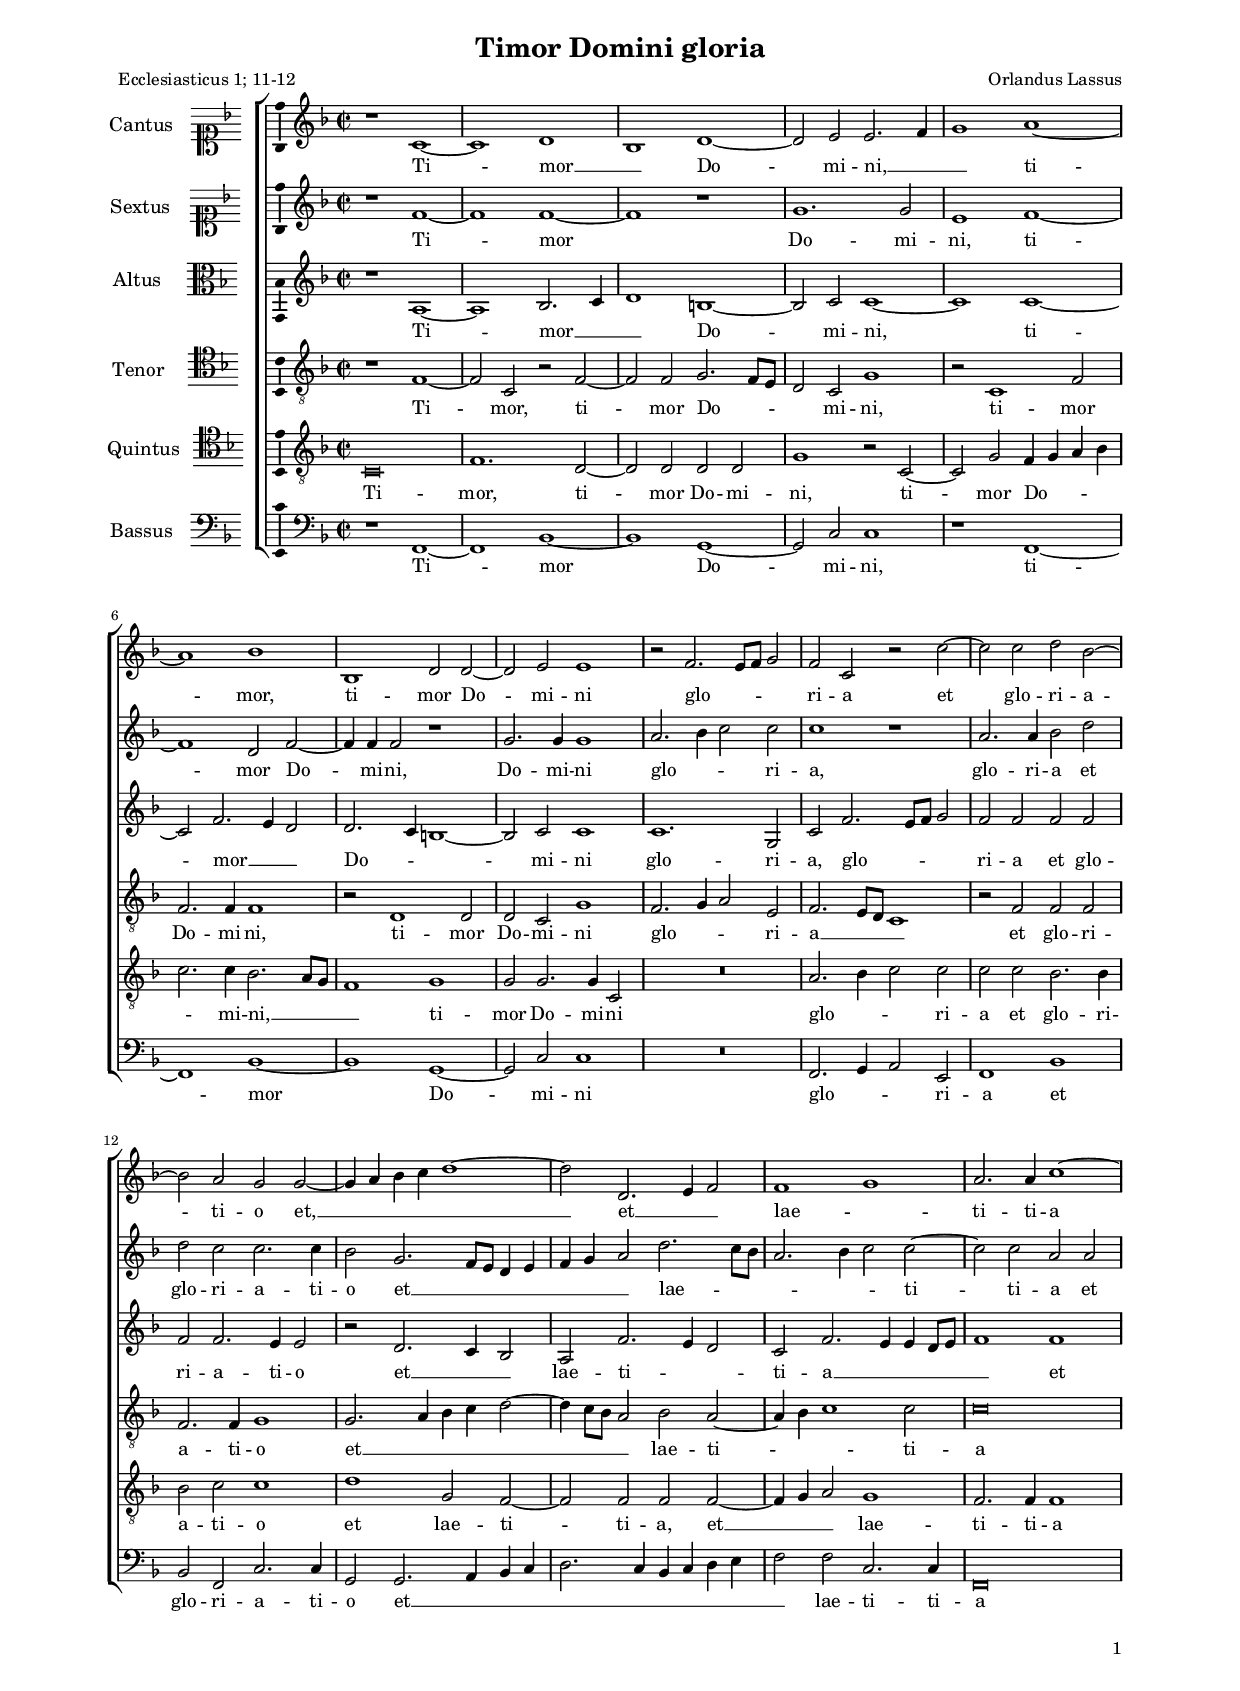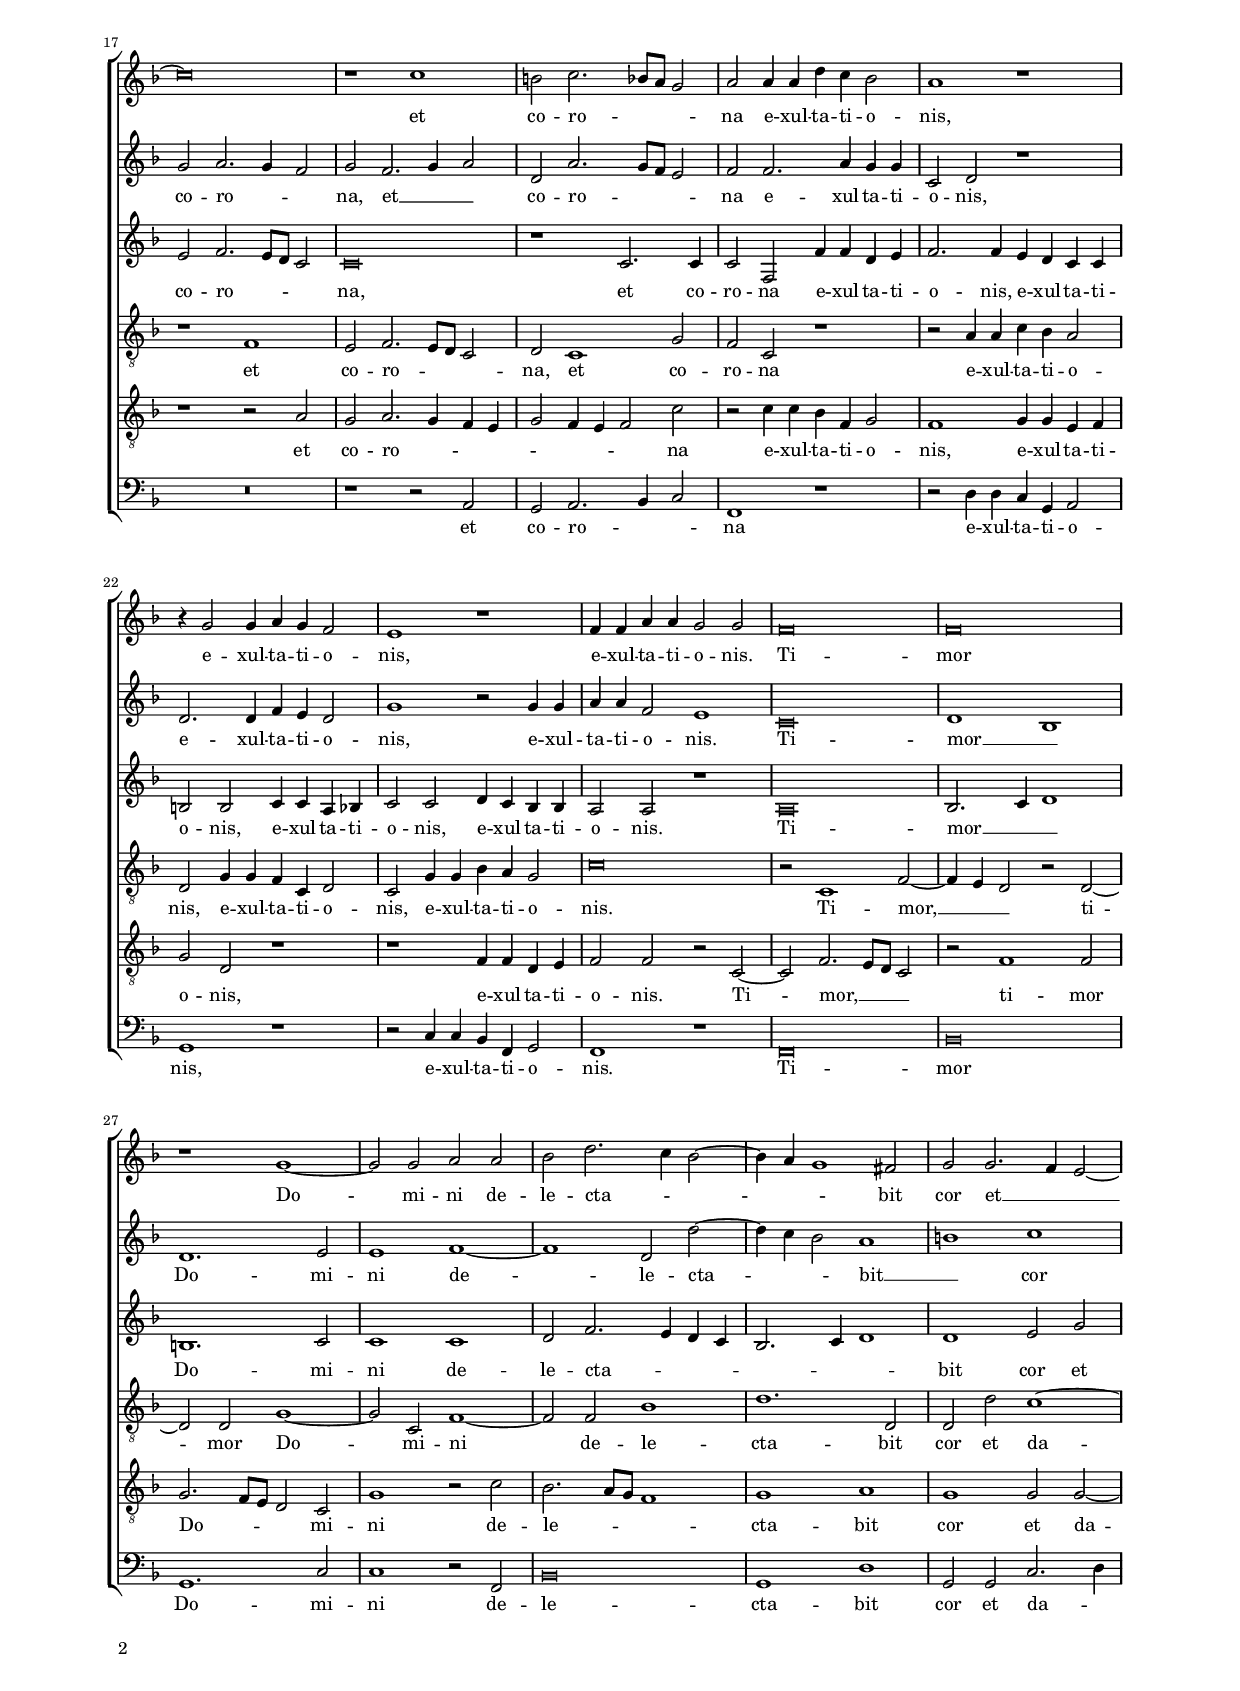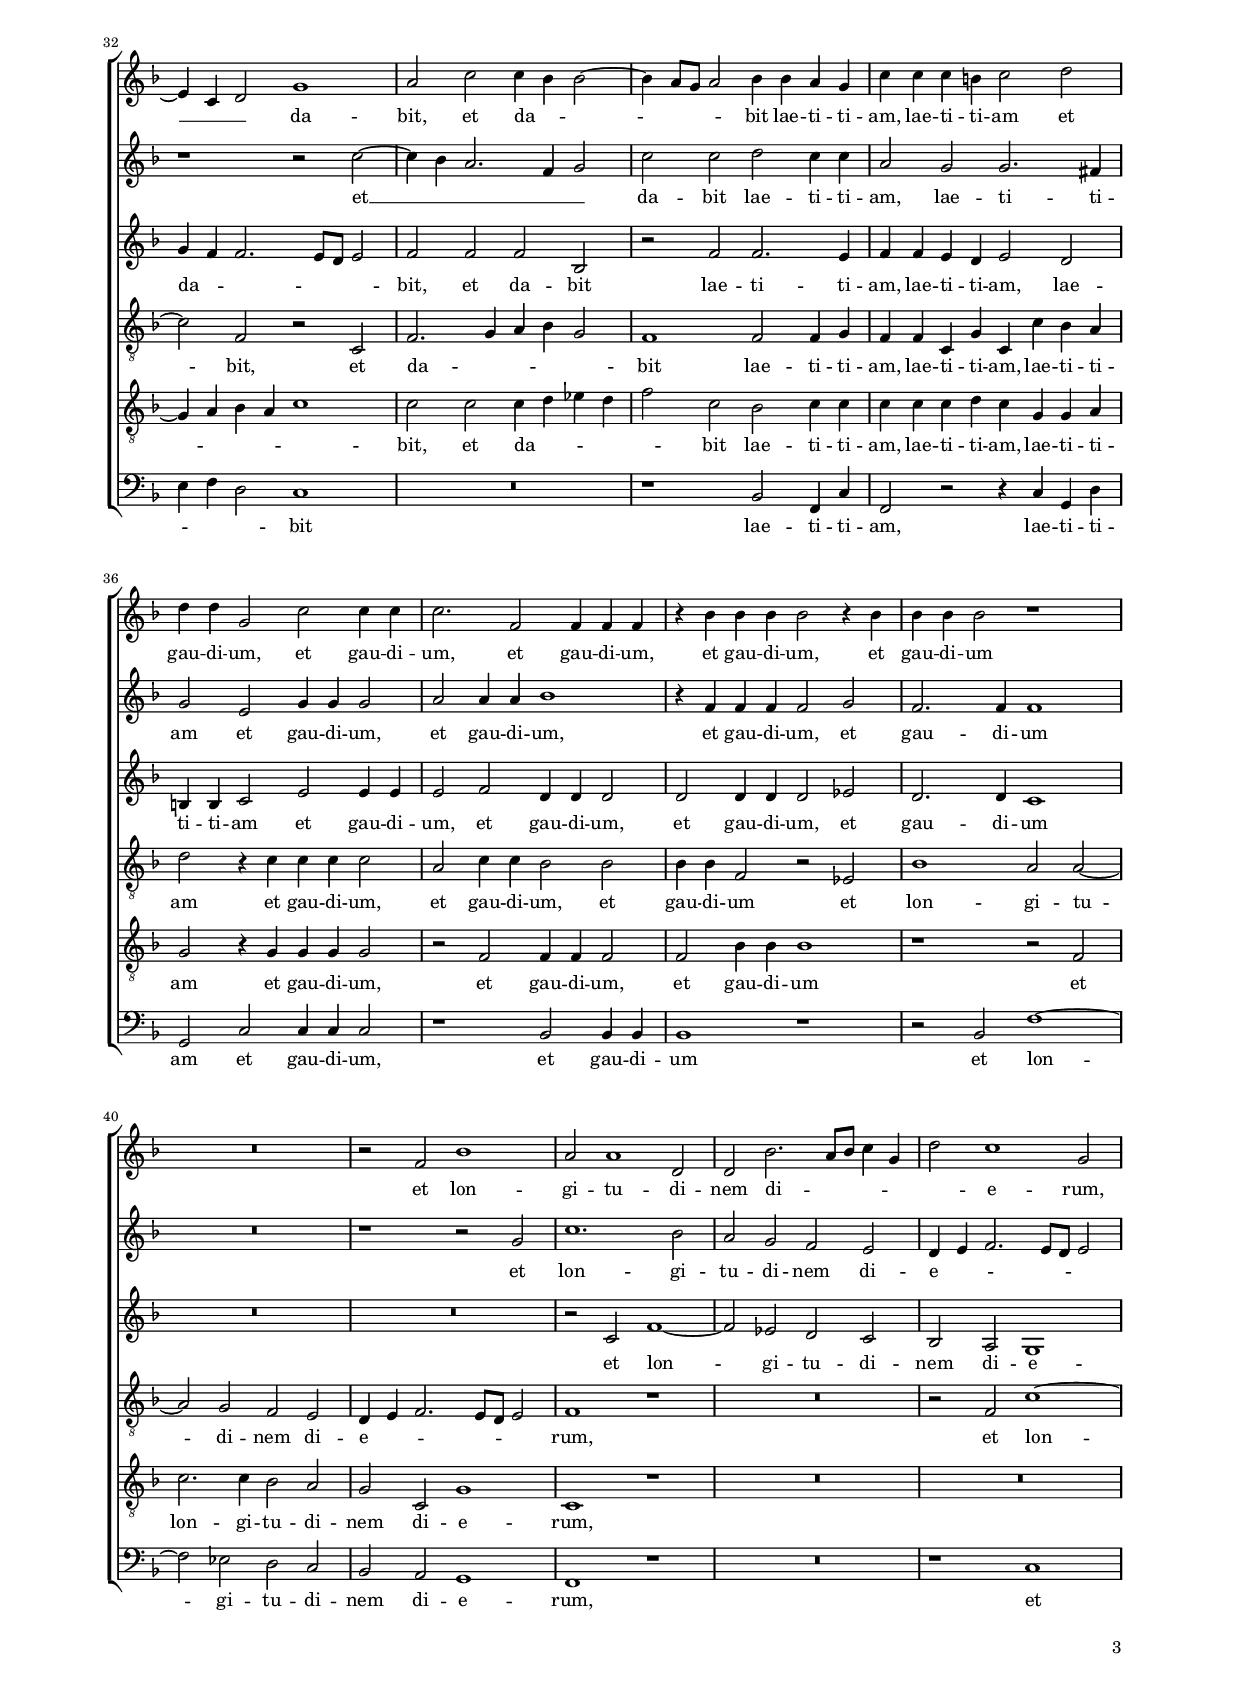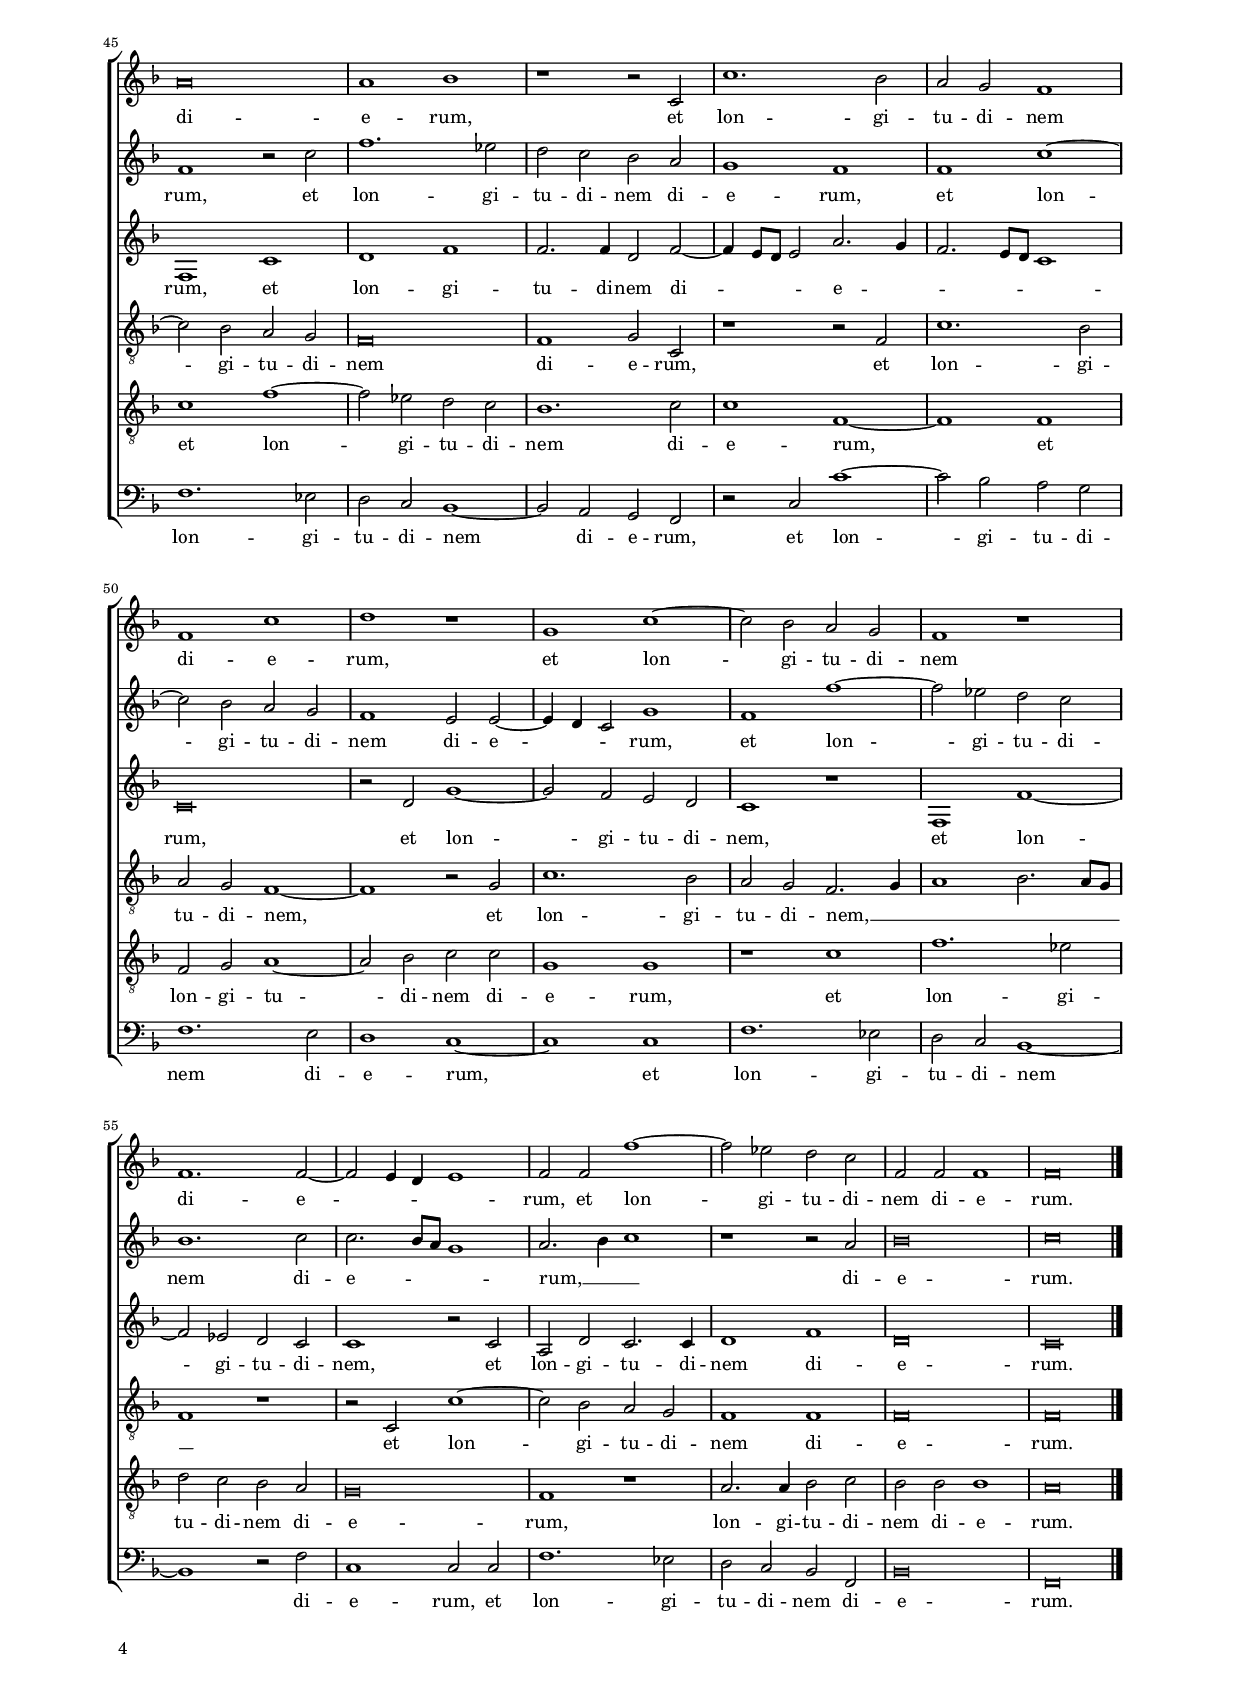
\header
{
  title="Timor Domini gloria"
  composer="Orlandus Lassus"
  poet="Ecclesiasticus 1; 11-12"
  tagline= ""
}

\version "2.24.0"
\language deutsch
#(set-global-staff-size 15)
% #(set-default-paper-size "letter")
#(ly:set-option 'point-and-click #f)


\paper
	{
	top-margin = 1.4 \cm
	bottom-margin = 0.8 \cm
	left-margin = 2 \cm
	right-margin = 2 \cm
	ragged-bottom = ##f
	ragged-last-bottom = ##t
	print-page-number = ##f
	score-system-spacing = #'((basic-distance . 17) (minimum-distance . 14) (padding . 5) (strechability . 250))
	system-system-spacing = #'((basic-distance . 17) (minimum-distance . 14) (padding . 5) (strechability . 250))
	oddFooterMarkup=\markup   \fill-line { "" \fromproperty #'page:page-number-string }
	evenFooterMarkup=\markup  \fill-line { \fromproperty #'page:page-number-string "" }
	last-bottom-spacing = #'((basic-distance . 12) (minimum-distance . 7) (padding . 4))
	systems-per-page = 3
%	page-count = 4
%	min-systems-per-page = 3
	}


global = {
	\key f \major
	\time 2/2 \set Score.measureLength = #(ly:make-moment 2/1)
	\skip 1*2*60 \bar "|."
	}

ficta = { \once \set suggestAccidentals = ##t }
	
forget = #(define-music-function (music) (ly:music?) #{
	\accidentalStyle forget
	$music
	\accidentalStyle default
	#})


incipitcantus = \markup { \score {
	{
	\set Staff.instrumentName = \markup { \fontsize #1 "Cantus" }
	\key f \major
	\clef soprano
	s4 \bar ""
	}
	\layout  {
	raggedright = ##t
	indent = 1.6 \cm
	line-width = 2.2 \cm
	\context { \Staff \remove Time_signature_engraver }
	\override Staff.Clef.Y-extent = #'(0 . 0)
	}} \hspace #1 }


incipitsextus = \markup { \score {
	{
	\set Staff.instrumentName = \markup { \fontsize #1 "Sextus" }
	\key f \major
	\clef soprano
	s4 \bar ""
	}
	\layout  {
	raggedright = ##t
	indent = 1.6 \cm
	line-width = 2.2 \cm
	\context { \Staff \remove Time_signature_engraver }
	\override Staff.Clef.Y-extent = #'(0 . 0)
	}} \hspace #1 }
      
      
incipitaltus = \markup { \score {
	{
	\set Staff.instrumentName = \markup { \fontsize #1 "Altus" }
	\key f \major
	\clef alto
	s4 \bar ""
	}
	\layout  {
	raggedright = ##t
	indent = 1.6 \cm
	line-width = 2.2 \cm
	\context { \Staff \remove Time_signature_engraver }
	\override Staff.Clef.Y-extent = #'(0 . 0)
	}} \hspace #1 }


incipittenor = \markup { \score {
	{
	\set Staff.instrumentName = \markup { \fontsize #1 "Tenor" }
	\key f \major
	\clef tenor
	s4 \bar ""
	}
	\layout  {
	raggedright = ##t
	indent = 1.6 \cm
	line-width = 2.2 \cm
	\context { \Staff \remove Time_signature_engraver }
	\override Staff.Clef.Y-extent = #'(0 . 0)
	}} \hspace #1 }
      
      
incipitquintus = \markup { \score {
	{
	\set Staff.instrumentName = \markup { \fontsize #1 "Quintus" }
	\key f \major
	\clef tenor
	s4 \bar ""
	}
	\layout  {
	raggedright = ##t
	indent = 1.6 \cm
	line-width = 2.2 \cm
	\context { \Staff \remove Time_signature_engraver }
	\override Staff.Clef.Y-extent = #'(0 . 0)
	}} \hspace #1 }
      
      
incipitbassus = \markup { \score {
	{
	\set Staff.instrumentName = \markup { \fontsize #1 "Bassus" }
	\key f \major
	\clef bass
	s4 \bar ""
	}
	\layout  {
	raggedright = ##t
	indent = 1.6 \cm
	line-width = 2.2 \cm
	\context { \Staff \remove Time_signature_engraver }
	\override Staff.Clef.Y-extent = #'(0 . 0)
	}} \hspace #1 }


cantus =  \relative c'
	{
	r1 c~
	c1 d
	b1 d~
	d2 e e2. f4
%5
	g1 a~ |
	a1 b
	b,1 d2 d~
	d2 e e1
	r2 f2. e8 f g2
%10
	f2 c r c'~ |
	c2 c d b~
	b2 a g g~
	g4 a b c d1~
	d2 d,2. e4 f2
%15
	f1 g |
	a2. a4 c1~
	c\breve
	r1 c
	h2 c2. b8 a g2
%20
	a2 a4 a d c b2 |
	a1 r
	r4 g2 g4 a g f2
	e1 r
	f4 f a a g2 g
%25
	f\breve |
	f\breve
	r1 g~
	g2 g a a
	b2 d2. c4 b2~
%30
	b4 a g1 fis2 |
	g2 g2. f4 e2~
	e4 c d2 g1
	a2 c c4 b b2~
	b4 a8 g a2 b4 b a g
%35
	c4 c c h c2 d |
	d4 d g,2 c c4 c
	c2. f,2 f4 f f
	r4 b b b b2 r4 b
	b4 b b2 r1
%40
	R\breve |
	r2 f b1
	a2 a1 d,2
	d2 b'2. a8 b c4 g
	d'2 c1 g2
%45
	a\breve |
	a1 b
	r1 r2 c,
	c'1. b2
	a2 g f1
%50
	f1 c' |
	d1 r
	g,1 c~
	c2 b a g
	f1 r
%55
	f1. f2~ |
	f2 e4 d e1 
	f2 f f'1~
	f2 es d c
	f,2 f f1
%60
	f\breve
	}
	

sextus = \relative c'
	{
	r1 f~
	f1 f~
	f1 r
	g1. g2
%5
	e1 f~ |
	f1 d2 f~
	f4 f f2 r1
	g2. g4 g1
	a2. b4 c2 c
%10
	c1 r |
	a2. a4 b2 d
	d2 c c2. c4
	b2 g2. f8 e d4 e
	f4 g a2 d2. c8 b
%15
	a2. b4 c2 c~ |
	c2 c a a
	g2 a2. g4 f2
	g2 f2. g4 a2
	d, a'2. g8 f e2
%20
	f2 f2. a4 g g |
	c,2 d r1
	d2. d4 f e d2
	g1 r2 g4 g
	a4 a f2 e1
%25
	c\breve |
	d1 b
	d1. e2
	e1 f~
	f1 d2 d'~
%30
	d4 c b2 a1 |
	h1 c
	r1 r2 c~
	c4 b a2. f4 g2
	c2 c d c4 c
%35
	a2 g g2. fis4 |
	g2 e g4 g g2
	a2 a4 a b1
	r4 f f f f2 g
	f2. f4 f1
%40
	R\breve |
	r1 r2 g
	c1. b2
	a2 g f e
	d4 e f2. e8 d e2
%45
	f1 r2 c' |
	f1. es2
	d2 c b a
	g1 f
	f1 c'~
%50
	c2 b a g |
	f1 e2 e~
	e4 d c2 g'1
	f1 f'~
	f2 es d c
%55
	b1. c2 |
	c2. b8 a g1
	a2. b4 c1
	r1 r2 a
	b\breve
%60
	c\breve
	}

altus =  \relative c'
	{
	r1 a~
	a1 b2. c4
	d1 h~
	h2 c c1~
%5
	c1 c~ |
	c2 f2. e4 d2
	d2. c4 h1~
	h2 c c1
	c1. g2
%10
	c2 f2. e8 f g2 |
	f2 f f f
	f2 f2. e4 e2
	r2 d2. c4 b2
	a2 f'2. e4 d2
%15
	c2 f2. e4 e d8 e |
	f1 f
	e2 f2. e8 d c2
	c\breve
	r1 c2. c4
%20
	c2 f, f'4 f d e |
	f2. f4 e d c c
	h2 h c4 c a b
	c2 c d4 c b b
	a2 a r1
%25
	a\breve |
	b2. c4 d1
	h1. c2
	c1 c
	d2 f2. e4 d c
%30
	b2. c4 d1 |
	d1 e2 g
	g4 f f2. e8 d e2
	f2 f f b,
	r2 f' f2. e4
%35
	f4 f e d e2 d |
	h4 h c2 e e4 e
	e2 f d4 d d2
	d2 d4 d d2 es
	d2. d4 c1
%40
	R\breve |
	R\breve
	r2 c f1~
	f2 es d c
	b2 a g1
%45
	f1 c' |
	d1 f
	f2. f4 d2 f~
	f4 e8 d e2 a2. g4
	f2. e8 d c1
%50
	c\breve |
	r2 d g1~
	g2 f e d
	c1 r
	f,1 f'~
%55
	f2 es d c
	c1 r2 c
	a2 d c2. c4
	d1 f
	d\breve
%60
	c\breve
	}
	


tenor =  \relative c
	{
	r1 f~
	f2 c r f~
	f f g2. f8 e
	d2 c g'1
%5
	r2 c,1 f2 |
	f2. f4 f1
	r2 d1 d2
	d2 c g'1
	f2. g4 a2 e
%10
	f2. e8 d c1 |
	r2 f f f
	f2. f4 g1
	g2. a4 b c d2~
	d4 c8 b a2 b a~
%15
	a4 b c1 c2 |
	c\breve
	r1 f,
	e2 f2. e8 d c2
	d2 c1 g'2
%20
	f2 c r1 |
	r2 a'4 a c b a2
	d,2 g4 g f c d2
	c2 g'4 g b a g2
	c\breve
%25
	r2 c,1 f2~ |
	f4 e d2 r d~
	d2 d g1~
	g2 c, f1~
	f2 f b1
%30
	d1. d,2 |
	d2 d' c1~
	c2 f, r c
	f2. g4 a b g2
	f1 f2 f4 g
%35
	f4 f c g' c, c' b a |
	d2 r4 c c c c2
	a2 c4 c b2 b
	b4 b f2 r es
	b'1 a2 a~
%40
	a2 g f e |
	d4 e f2. e8 d e2
	f1 r
	R\breve
	r2 f c'1~
%45
	c2 b a g |
	f\breve
	f1 g2 c,
	r1 r2 f
	c'1. b2
%50
	a2 g f1~ |
	f1 r2 g
	c1. b2
	a2 g f2. g4
	a1 b2. a8 g
%55
	f1 r |
	r2 c c'1~
	c2 b a g
	f1 f
	f\breve
%60
	f\breve
	}

	
quintus  =  \relative c
	{
	c\breve
	f1. d2~
	d2 d d d
	g1 r2 c,~
%5
	c2 g' f4 g a b |
	c2. c4 b2. a8 g
	f1 g
	g2 g2. g4 c,2
	R\breve
%10
	a'2. b4 c2 c |
	c2 c b2. b4
	b2 c c1
	d1 g,2 f~
	f2 f f f~
%15
	f4 g a2 g1 |
	f2. f4 f1
	r1 r2 a
	g2 a2. g4 f e
	g2 f4 e f2 c'
%20
	r2 c4 c b f g2 |
	f1 g4 g e f
	g2 d r1
	r1 f4 f d e
	f2 f r c~
%25
	c2 f2. e8 d c2 |
	r2 f1 f2
	g2. f8 e d2 c
	g'1 r2 c
	b2. a8 g f1
%30
	g1 a |
	g1 g2 g~
	g4 a b a c1
	c2 c c4 d es d
	f2 c b c4 c
%35
	c4 c c d c g g a |
	g2 r4 g g g g2
	r2 f f4 f f2
	f2 b4 b b1
	r1 r2 f
%40
	c'2. c4 b2 a |
	g2 c, g'1
	c,1 r
	R\breve
	R\breve
%45
	c'1 f~ |
	f2 es d c
	b1. c2
	c1 f,~
	f1 f
%50
	f2 g a1~ |
	a2 b c c
	g1 g
	r1 c
	f1. es2
%55
	d2 c b a |
	g\breve
	f1 r
	a2. a4 b2 c
	b2 b b1
%60
	a\breve
	}


bassus  =  \relative c
	{
	r1 f,~
	f1 b~
	b1 g~
	g2 c c1
%5
	r1 f,~ |
	f1 b~
	b1 g~
	g2 c c1
	R\breve
%10
	f,2. g4 a2 e |
	f1 b
	b2 f c'2. c4
	g2 g2. a4 b c
	d2. c4 b c d e
%15
	f2 f c2. c4 |
	f,\breve
	R\breve
	r1 r2 a
	g2 a2. b4 c2
%20
	f,1 r |
	r2 d'4 d c g a2
	g1 r
	r2 c4 c b f g2
	f1 r
%25
	f\breve |
	b\breve
	g1. c2
	c1 r2 f,
	b\breve
%30
	g1 d' |
	g,2 g c2. d4
	e4 f d2 c1
	R\breve
	r1 b2 f4 c'
%35
	f,2 r r4 c' g d' |
	g,2 c c4 c c2
	r1 b2 b4 b
	b1 r
	r2 b f'1~
%40
	f2 es d c |
	b2 a g1
	f1 r
	R\breve
	r1 c'
%45
	f1. es2 |
	d2 c b1~
	b2 a g f
	r2 c' c'1~
	c2 b a g
%50
	f1. e2 |
	d1 c~
	c1 c
	f1. es2
	d2 c b1~
%55
	b1 r2 f' |
	c1 c2 c
	f1. es2
	d2 c b f
	b\breve
%60
	f\breve
	}
	
lyricscantus = \lyricmode {
	Ti -- mor __ _ Do -- mi -- ni, __ _ _ 
	ti -- mor,
	ti -- mor Do -- mi -- ni
	glo -- _ _ _ ri -- a et glo -- ri -- a -- ti -- o et, __ _ _ _ _ 
	et __ _ _ 
	lae -- _ ti -- ti -- a
	et co -- ro -- _ _ _ na e -- xul -- ta -- ti -- o -- nis,
	e -- xul -- ta -- ti -- o -- nis,
	e -- xul -- ta -- ti -- o -- nis.
	Ti -- mor Do -- mi -- ni de -- le -- cta -- _ _ _ _ bit cor
	et __ _ _ _ _ da -- bit,
	et da -- _ _ _ _ _ bit lae -- ti -- ti -- am,
	lae -- ti -- ti -- am
	et gau -- di -- um,
	et gau -- di -- um,
	et gau -- di -- um,
	et gau -- di -- um,
	et gau -- di -- um
	et lon -- gi -- tu -- di -- nem di -- _ _ _ _ _ e -- rum,
	di -- e -- rum,
	et lon -- gi -- tu -- di -- nem di -- e -- rum,
	et lon -- gi -- tu -- di -- nem di -- e -- _ _ _ rum,
	et lon -- gi -- tu -- di -- nem di -- e -- rum.
	}

	
lyricssextus = \lyricmode {
	Ti -- mor Do -- mi -- ni,
	ti -- mor Do -- mi -- ni,
	Do -- mi -- ni
	glo -- _ _ ri -- a,
	glo -- ri -- a et glo -- ri -- a -- ti -- o
	et __ _ _ _ _ _ _ _ lae -- _ _ _ _ _ ti -- ti -- a
	et co -- ro -- _ _ na,
	et __ _ _ co -- ro -- _ _ _ na e -- xul -- ta -- ti -- o -- nis,
	e -- xul -- ta -- ti -- o -- nis,
	e -- xul -- ta -- ti -- o -- nis.
	Ti -- mor __ _ Do -- mi -- ni de -- le -- cta -- _ _ bit __ _ cor
	et __ _ _ _ _ da -- bit lae -- ti -- ti -- am,
	lae -- ti -- ti -- am
	et gau -- di -- um,
	et gau -- di -- um,
	et gau -- di -- um,
	et gau -- di -- um
	et lon -- gi -- tu -- di -- nem di -- e -- _ _ _ _ _ rum,
	et lon -- gi -- tu -- di -- nem di -- e -- rum,
	et lon -- gi -- tu -- di -- nem di -- e -- _ _ rum,
	et lon -- gi -- tu -- di -- nem di -- e -- _ _ _ rum, __ _ _
	di -- e -- rum.
	}
	
	
lyricsaltus = \lyricmode {
	Ti -- mor __ _ _ Do -- mi -- ni,
	ti -- mor __ _ _ Do -- _ _ mi -- ni
	glo -- ri -- a,
	glo -- _ _ _ ri -- a et glo -- ri -- a -- ti -- o
	et __ _ _ lae -- ti -- _ _ ti -- a __ _ _ _ _ _ 
	et co -- ro -- _ _ _ na,
	et co -- ro -- na e -- xul -- ta -- ti -- o -- nis,
	e -- xul -- ta -- ti -- o -- nis,
	e -- xul -- ta -- ti -- o -- nis,
	e -- xul -- ta -- ti -- o -- nis.
	Ti -- mor __ _ _ Do -- mi -- ni de -- le -- cta -- _ _ _ _ _ _ bit cor
	et da -- _ _ _ _ _ bit,
	et da -- bit lae -- ti -- ti -- am,
	lae -- ti -- ti -- am,
	lae -- ti -- ti -- am
	et gau -- di -- um,
	et gau -- di -- um,
	et gau -- di -- um,
	et gau -- di -- um
	et lon -- gi -- tu -- di -- nem di -- e -- rum,
	et lon -- gi -- tu -- di -- nem di -- _ _ _ e -- _ _ _ _ _ rum,
	et lon -- gi -- tu -- di -- nem,
	et lon -- gi -- tu -- di -- nem,
	et lon -- gi -- tu -- di -- nem di -- e -- rum.
	}
	

lyricstenor = \lyricmode {
	Ti -- mor,
	ti -- mor Do -- _ _ _ mi -- ni,
	ti -- mor Do -- mi -- ni,
	ti -- mor Do -- mi -- ni
	glo -- _ _ ri -- a __ _ _ _ et glo -- ri -- a -- ti -- o
	et __ _ _ _ _ _ _ _ lae -- ti -- _ _ ti -- a
	et co -- ro -- _ _ _ na,
	et co -- ro -- na e -- xul -- ta -- ti -- o -- nis,
	e -- xul -- ta -- ti -- o -- nis,
	e -- xul -- ta -- ti -- o -- nis.
	Ti -- mor, __ _ _ 
	ti -- mor Do -- mi -- ni de -- le -- cta -- bit cor
	et da -- bit,
	et da -- _ _ _ _ bit lae -- ti -- ti -- am,
	lae -- ti -- ti -- am,
	lae -- ti -- ti -- am
	et gau -- di -- um,
	et gau -- di -- um,
	et gau -- di -- um
	et lon -- gi -- tu -- di -- nem di -- e -- _ _ _ _ _ rum,
	et lon -- gi -- tu -- di -- nem di -- e -- rum,
	et lon -- gi -- tu -- di -- nem,
	et lon -- gi -- tu -- di -- nem, __ _ _ _ _ _ _
	et lon -- gi -- tu -- di -- nem di -- e -- rum.
	}

	
lyricsquintus = \lyricmode {
	Ti -- mor,
	ti -- mor Do -- mi -- ni,
	ti -- mor Do -- _ _ _ _ mi -- ni, __ _ _ _
	ti -- mor Do -- mi -- ni
	glo -- _ _ ri -- a et glo -- ri -- a -- ti -- o
	et lae -- ti -- ti -- a,
	et __ _ _ lae -- ti -- ti -- a
	et co -- ro -- _ _ _ _ _ _ _ na e -- xul -- ta -- ti -- o -- nis,
	e -- xul -- ta -- ti -- o -- nis,
	e -- xul -- ta -- ti -- o -- nis.
	Ti -- mor, __ _ _ _
	ti -- mor Do -- _ _ _ mi -- ni de -- le -- _ _ _ cta -- bit cor
	et da -- _ _ _ _ bit,
	et da -- _ _ _ _ bit lae -- ti -- ti -- am,
	lae -- ti -- ti -- am,
	lae -- ti -- ti -- am
	et gau -- di -- um,
	et gau -- di -- um,
	et gau -- di -- um
	et lon -- gi -- tu -- di -- nem di -- e -- rum,
	et lon -- gi -- tu -- di -- nem di -- e -- rum,
	et lon -- gi -- tu -- di -- nem di -- e -- rum,
	et lon -- gi -- tu -- di -- nem di -- e -- rum,
	lon -- gi -- tu -- di -- nem di -- e -- rum.
	}
	
	
lyricsbassus = \lyricmode {
	Ti -- mor Do -- mi -- ni,
	ti -- mor Do -- mi -- ni
	glo -- _ _ ri -- a et glo -- ri -- a -- ti -- o
	et __ _ _ _ _ _ _ _ _ _ _ lae -- ti -- ti -- a
	et co -- ro -- _ _ na e -- xul -- ta -- ti -- o -- nis,
	e -- xul -- ta -- ti -- o -- nis.
	Ti -- mor Do -- mi -- ni de -- le -- cta -- bit cor
	et da -- _ _ _ _ bit lae -- ti -- ti -- am,
	lae -- ti -- ti -- am
	et gau -- di -- um,
	et gau -- di -- um
	et lon -- gi -- tu -- di -- nem di -- e -- rum,
	et lon -- gi -- tu -- di -- nem di -- e -- rum,
	et lon -- gi -- tu -- di -- nem di -- e -- rum,
	et lon -- gi -- tu -- di -- nem di -- e -- rum,
	et lon -- gi -- tu -- di -- nem di -- e -- rum.
	}
        

\score
{  
	\transpose c c {
	\new ChoirStaff \with { \override StaffGrouper.staff-staff-spacing.basic-distance = #12 }
	<<

	\new Staff << \global
	\new Voice="v1" {
		\set Staff.instrumentName=\incipitcantus
		\set Staff.midiInstrument = "reed organ"
		\clef violin
		\cantus }
	\new Lyrics \lyricsto "v1" {\lyricscantus }
	>>


	\new Staff << \global
	\new Voice="v6" {
		\set Staff.instrumentName=\incipitsextus
		\set Staff.midiInstrument = "reed organ"
		\clef violin 
		\sextus}
	\new Lyrics \lyricsto "v6" {\lyricssextus }
	>>


	\new Staff << \global
	\new Voice="v2" {
		\set Staff.instrumentName=\incipitaltus
		\set Staff.midiInstrument = "reed organ"
		\clef violin 
		\altus}
	\new Lyrics \lyricsto "v2" {\lyricsaltus }
	>>


	\new Staff << \global
	\new Voice="v3" {
		\set Staff.instrumentName=\incipittenor
		\set Staff.midiInstrument = "reed organ"
		\clef "G_8"
		\tenor }
	\new Lyrics \lyricsto "v3" {\lyricstenor }
	>>


	\new Staff << \global
	\new Voice="v5" {
		\set Staff.instrumentName=\incipitquintus
		\set Staff.midiInstrument = "reed organ"
		\clef "G_8"
		\quintus}
	\new Lyrics \lyricsto "v5" {\lyricsquintus }
	>>


	\new Staff << \global
	\new Voice="v4" {
		\set Staff.instrumentName=\incipitbassus
		\set Staff.midiInstrument = "reed organ"
		\clef bass 
		\bassus }
	\new Lyrics \lyricsto "v4" {\lyricsbassus}
	>>

	>>
	} % transpose

	\layout
	{
	indent = 2.5 \cm
%	\context { \Lyrics \override VerticalAxisGroup.nonstaff-relatedstaff-spacing.padding = #2 }
%	\context { \Lyrics \override LyricText.font-size = #1 }
	\context { \Staff \override TimeSignature.break-visibility = #end-of-line-invisible }
	\context { \Staff \consists Ambitus_engraver }
	\context { \Score \override BarNumber.padding = #2 }
	\context { \Voice \override NoteHead.style = #'baroque }
	}

\midi
	{
	\tempo 2 = 90
	}

}


% EOF
